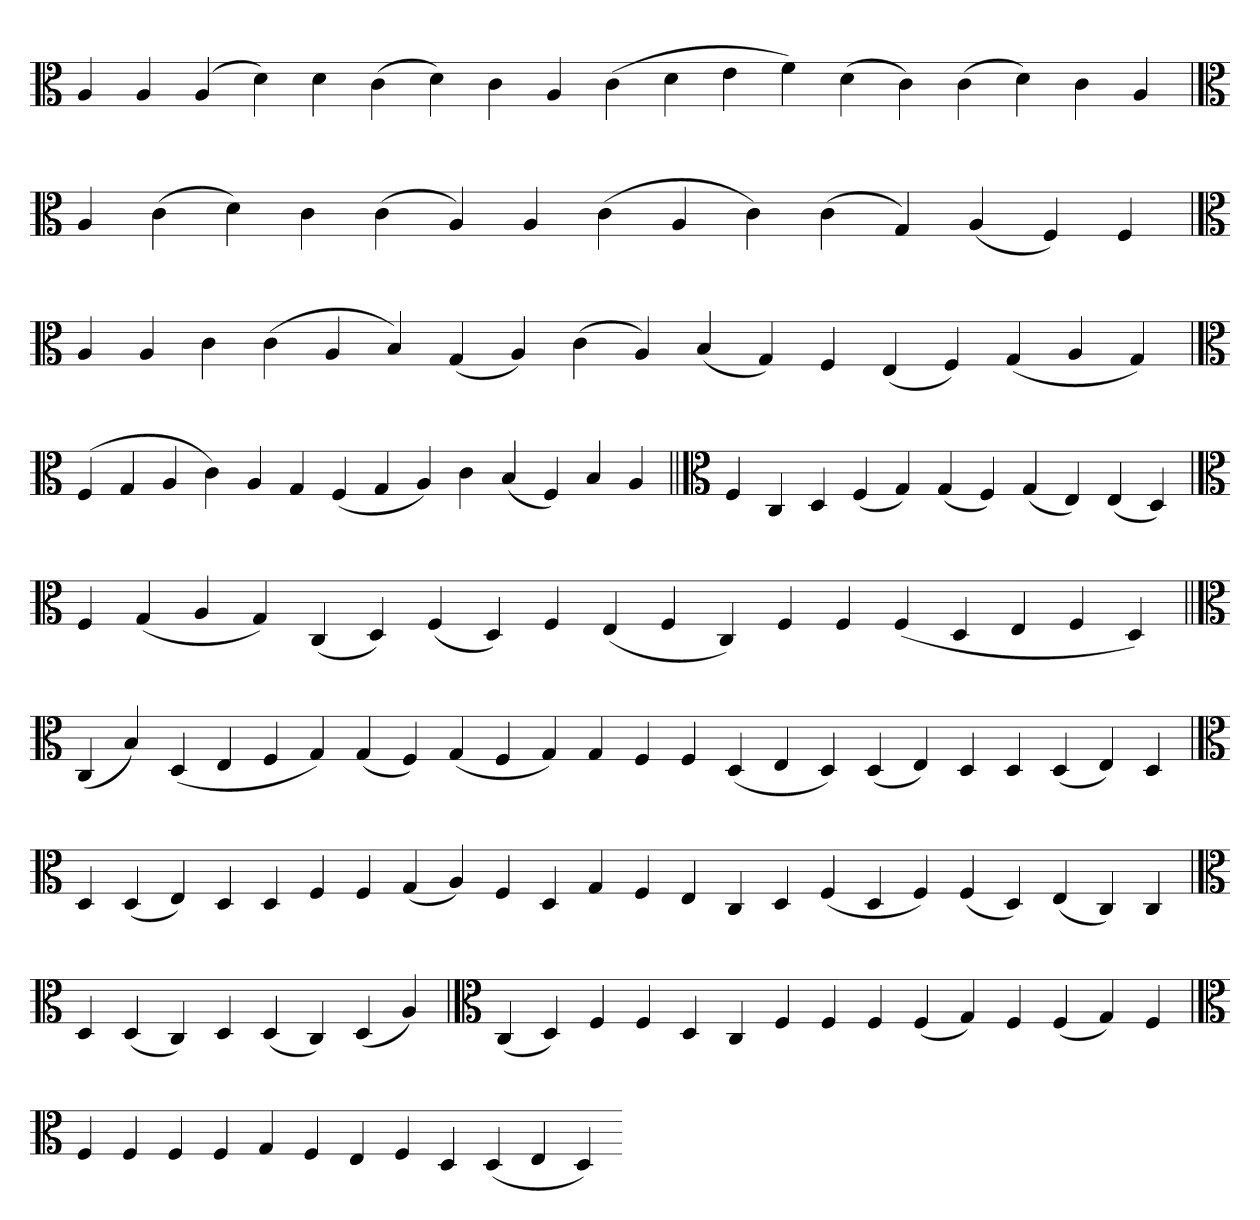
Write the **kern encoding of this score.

**kern
*part1
*staff1
*clefC3
=
4A
4A
(4A
4d)
4d
(4c
4d)
4c
4A
(4c
4d
4e
4f)
(4d
4c)
(4c
4d)
4c
4A
='
*clefC3
4A
(4c
4d)
4c
(4c
4A)
4A
(4c
4A
4c)
(4c
4G)
(4A
4F)
4F
=`
*clefC3
4A
4A
4c
(4c
4A
4B)
(4G
4A)
(4c
4A)
(4B
4G)
4F
(4E
4F)
(4G
4A
4G)
=`
*clefC3
(4F
4G
4A
4c)
4A
4G
(4F
4G
4A)
4c
(4B
4F)
4B
4A
=||
*clefC3
4F
4C
4D
(4F
4G)
(4G
4F)
(4G
4E)
(4E
4D)
=`
*clefC3
4F
(4G
4A
4G)
(4C
4D)
(4F
4D)
4F
(4E
4F
4C)
4F
4F
(4F
4D
4E
4F
4D)
=||
*clefC3
(4C
4B)
(4D
4E
4F
4G)
(4G
4F)
(4G
4F
4G)
4G
4F
4F
(4D
4E
4D)
(4D
4E)
4D
4D
(4D
4E)
4D
=`
*clefC3
4D
(4D
4E)
4D
4D
4F
4F
(4G
4A)
4F
4D
4G
4F
4E
4C
4D
(4F
4D
4F)
(4F
4D)
(4E
4C)
4C
=
*clefC3
4D
(4D
4C)
4D
(4D
4C)
(4D
4A)
=`
*clefC3
(4C
4D)
4F
4F
4D
4C
4F
4F
4F
(4F
4G)
4F
(4F
4G)
4F
=`
*clefC3
4F
4F
4F
4F
4G
4F
4E
4F
4D
(4D
4E
4D)
=-
*-
